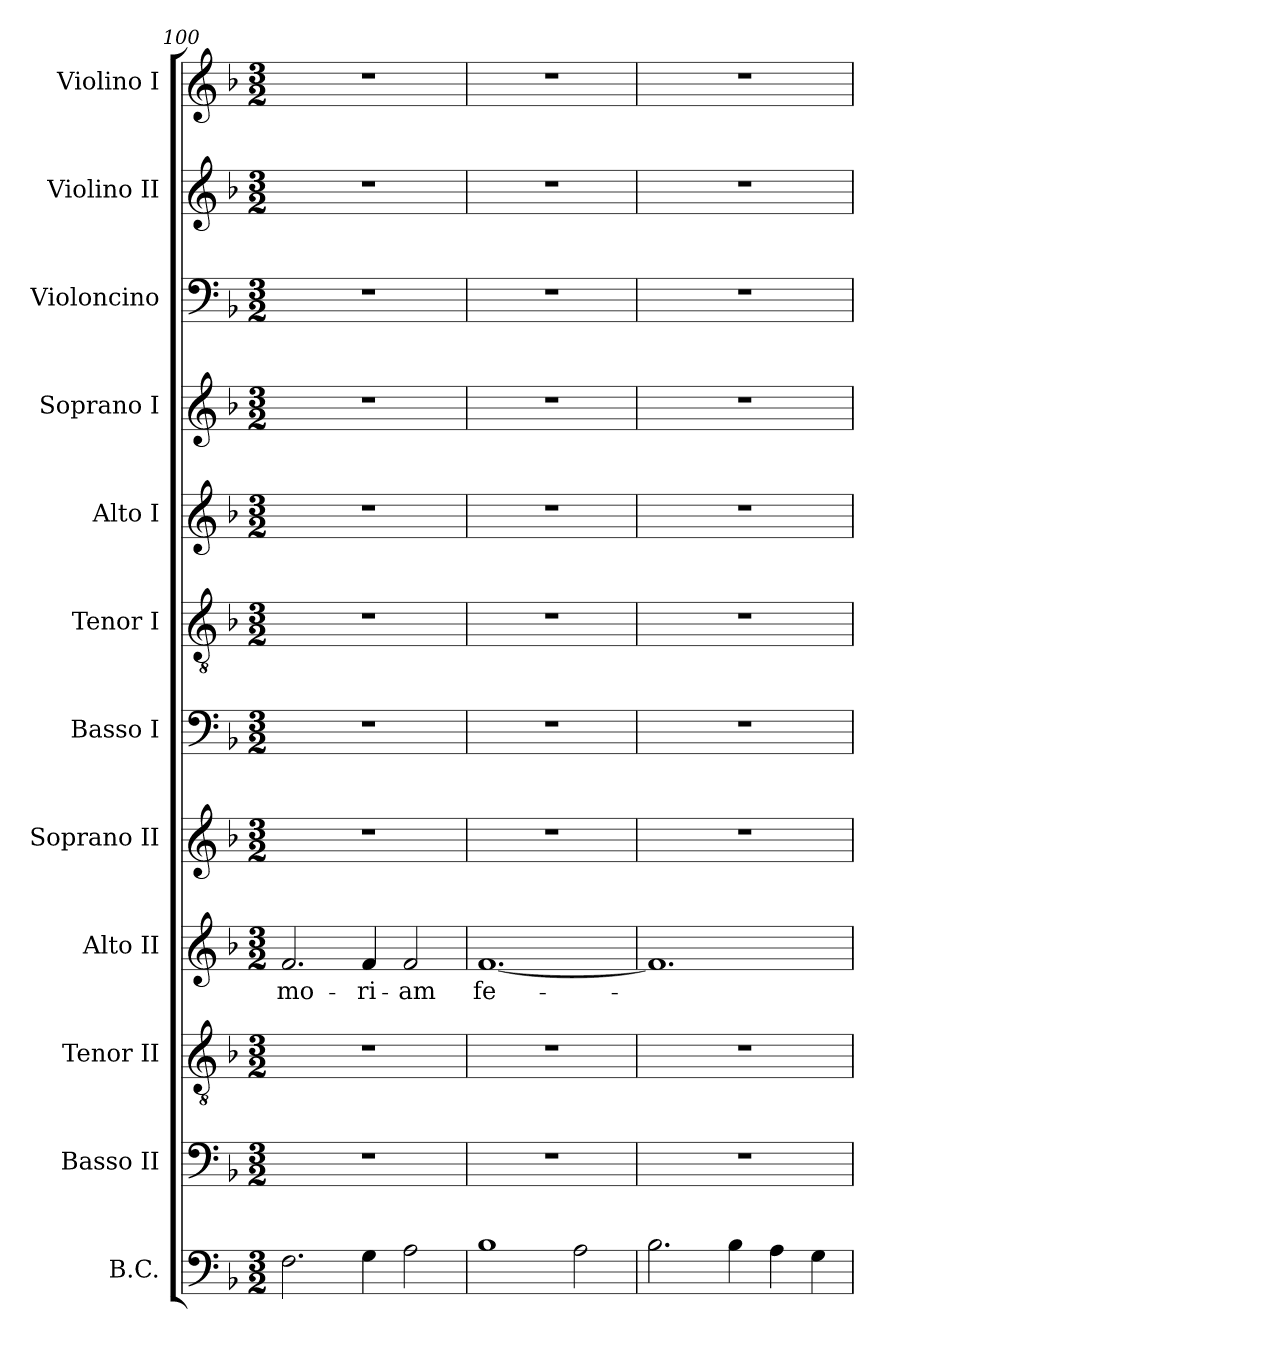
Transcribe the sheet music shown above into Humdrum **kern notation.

**kern	**kern	**kern	**kern	**text	**kern	**kern	**kern	**kern	**kern	**kern	**kern	**kern
*part12	*part11	*part10	*part9	*part9	*part8	*part7	*part6	*part5	*part4	*part3	*part2	*part1
*staff12	*staff11	*staff10	*staff9	*staff9	*staff8	*staff7	*staff6	*staff5	*staff4	*staff3	*staff2	*staff1
*I"B.C.	*I"Basso II	*I"Tenor II	*I"Alto II	*	*I"Soprano II	*I"Basso I	*I"Tenor I	*I"Alto I	*I"Soprano I	*I"Violoncino	*I"Violino II	*I"Violino I
*I'BC	*I'B 2	*I'T 2	*I'A 2	*	*I'S 2	*I'B 1	*I'T 1	*I'A 1	*I'S 1	*I'Vc.	*I'Vln. II	*I'Vln. I
*clefF4	*clefF4	*clefGv2	*clefG2	*	*clefG2	*clefF4	*clefGv2	*clefG2	*clefG2	*clefF4	*clefG2	*clefG2
*k[b-]	*k[b-]	*k[b-]	*k[b-]	*	*k[b-]	*k[b-]	*k[b-]	*k[b-]	*k[b-]	*k[b-]	*k[b-]	*k[b-]
*F:	*F:	*F:	*F:	*	*F:	*F:	*F:	*F:	*F:	*F:	*F:	*F:
*M3/2	*M3/2	*M3/2	*M3/2	*	*M3/2	*M3/2	*M3/2	*M3/2	*M3/2	*M3/2	*M3/2	*M3/2
=100	=100	=100	=100	=100	=100	=100	=100	=100	=100	=100	=100	=100
!	!	!	!	!LO:LY:b	!	!	!	!	!	!	!	!
2.F\	1.r	1.r	2.f/	-mo-	1.r	1.r	1.r	1.r	1.r	1.r	1.r	1.r
!	!	!	!	!LO:LY:b	!	!	!	!	!	!	!	!
4G\	.	.	4f/	-ri-	.	.	.	.	.	.	.	.
!	!	!	!	!LO:LY:b	!	!	!	!	!	!	!	!
2A\	.	.	2f/	-am	.	.	.	.	.	.	.	.
=101	=101	=101	=101	=101	=101	=101	=101	=101	=101	=101	=101	=101
!	!	!	!	!LO:LY:b	!	!	!	!	!	!	!	!
1B-	1.r	1.r	[1.f	fe-	1.r	1.r	1.r	1.r	1.r	1.r	1.r	1.r
2A\	.	.	.	.	.	.	.	.	.	.	.	.
=102	=102	=102	=102	=102	=102	=102	=102	=102	=102	=102	=102	=102
2.B-\	1.r	1.r	1.f]	.	1.r	1.r	1.r	1.r	1.r	1.r	1.r	1.r
4B-\	.	.	.	.	.	.	.	.	.	.	.	.
4A\	.	.	.	.	.	.	.	.	.	.	.	.
4G\	.	.	.	.	.	.	.	.	.	.	.	.
=	=	=	=	=	=	=	=	=	=	=	=	=
*-	*-	*-	*-	*-	*-	*-	*-	*-	*-	*-	*-	*-
